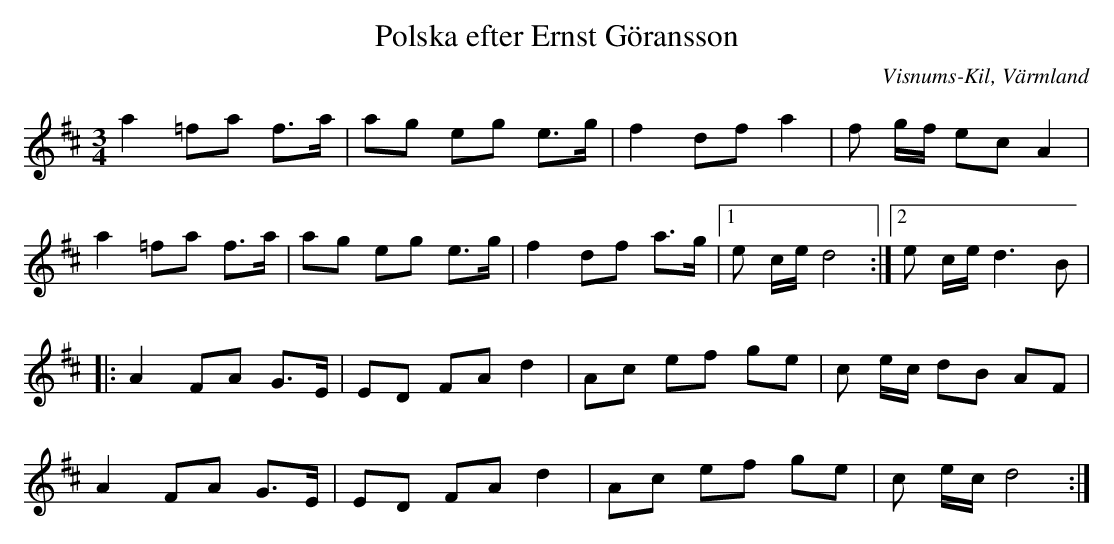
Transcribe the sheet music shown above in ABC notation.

X:1
T:Polska efter Ernst Göransson
O:Visnums-Kil, Värmland
M:3/4
L:1/8
K:D
a2 =fa f>a | ag eg e>g | f2 df a2 | f g/f/ ec A2 |
a2 =fa f>a | ag eg e>g | f2 df a>g |1 e c/e/ d4 :|2 e c/e/ d3 B |
|: A2 FA G>E | ED FA d2 | Ac ef ge | c e/c/ dB AF |
A2 FA G>E | ED FA d2 | Ac ef ge | c e/c/ d4 :|
